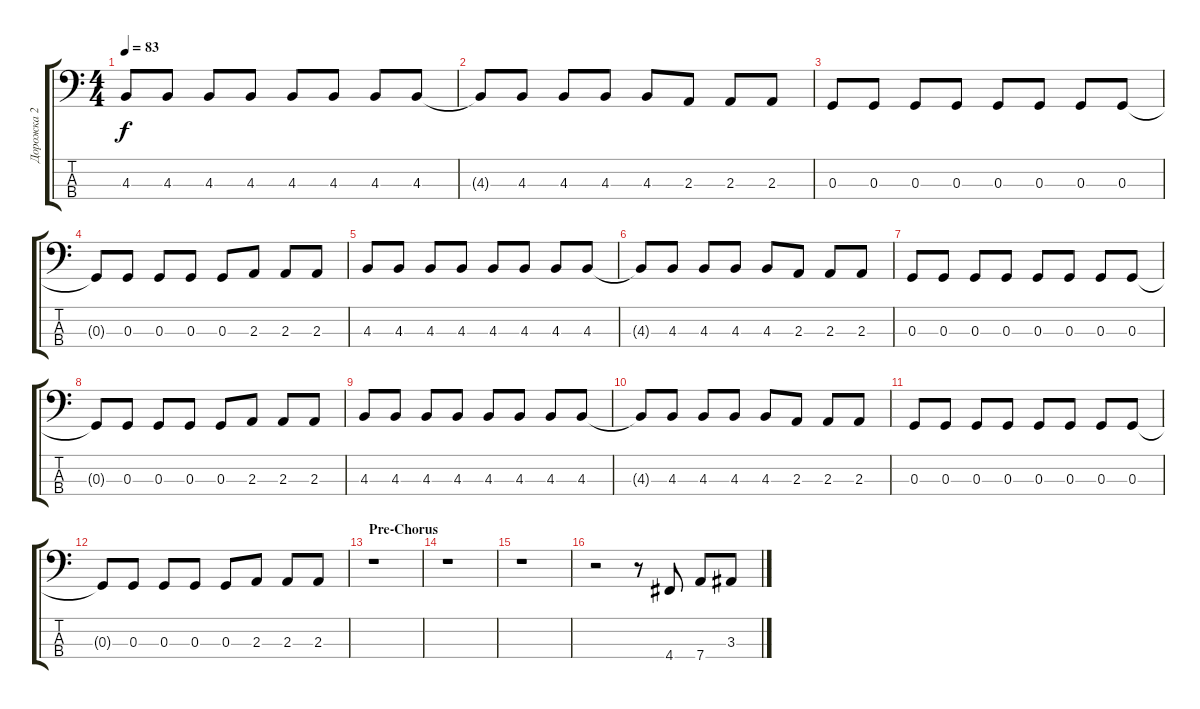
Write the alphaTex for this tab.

\track ("Дорожка 2" "Дорожка 2") {instrument electricbasspick}
\staff {score tabs}
\tuning (F2 C2 G1 D1) {hide}
\ts (4 4)
\tempo 83
\clef f4
\ks c
4.3.8{dy f} 4.3.8 4.3.8 4.3.8 4.3.8 4.3.8 4.3.8 4.3.8 |
4.3{t}.8 4.3.8 4.3.8 4.3.8 4.3.8 2.3.8 2.3.8 2.3.8 |
0.3.8 0.3.8 0.3.8 0.3.8 0.3.8 0.3.8 0.3.8 0.3.8 |
0.3{t}.8 0.3.8 0.3.8 0.3.8 0.3.8 2.3.8 2.3.8 2.3.8 |
4.3.8 4.3.8 4.3.8 4.3.8 4.3.8 4.3.8 4.3.8 4.3.8 |
4.3{t}.8 4.3.8 4.3.8 4.3.8 4.3.8 2.3.8 2.3.8 2.3.8 |
0.3.8 0.3.8 0.3.8 0.3.8 0.3.8 0.3.8 0.3.8 0.3.8 |
0.3{t}.8 0.3.8 0.3.8 0.3.8 0.3.8 2.3.8 2.3.8 2.3.8 |
4.3.8 4.3.8 4.3.8 4.3.8 4.3.8 4.3.8 4.3.8 4.3.8 |
4.3{t}.8 4.3.8 4.3.8 4.3.8 4.3.8 2.3.8 2.3.8 2.3.8 |
0.3.8 0.3.8 0.3.8 0.3.8 0.3.8 0.3.8 0.3.8 0.3.8 |
0.3{t}.8 0.3.8 0.3.8 0.3.8 0.3.8 2.3.8 2.3.8 2.3.8 |
\section ("" "Pre-Chorus")
r.1 |
r.1 |
r.1 |
r.2 r.8 4.4.8 7.4.8 3.3.8
